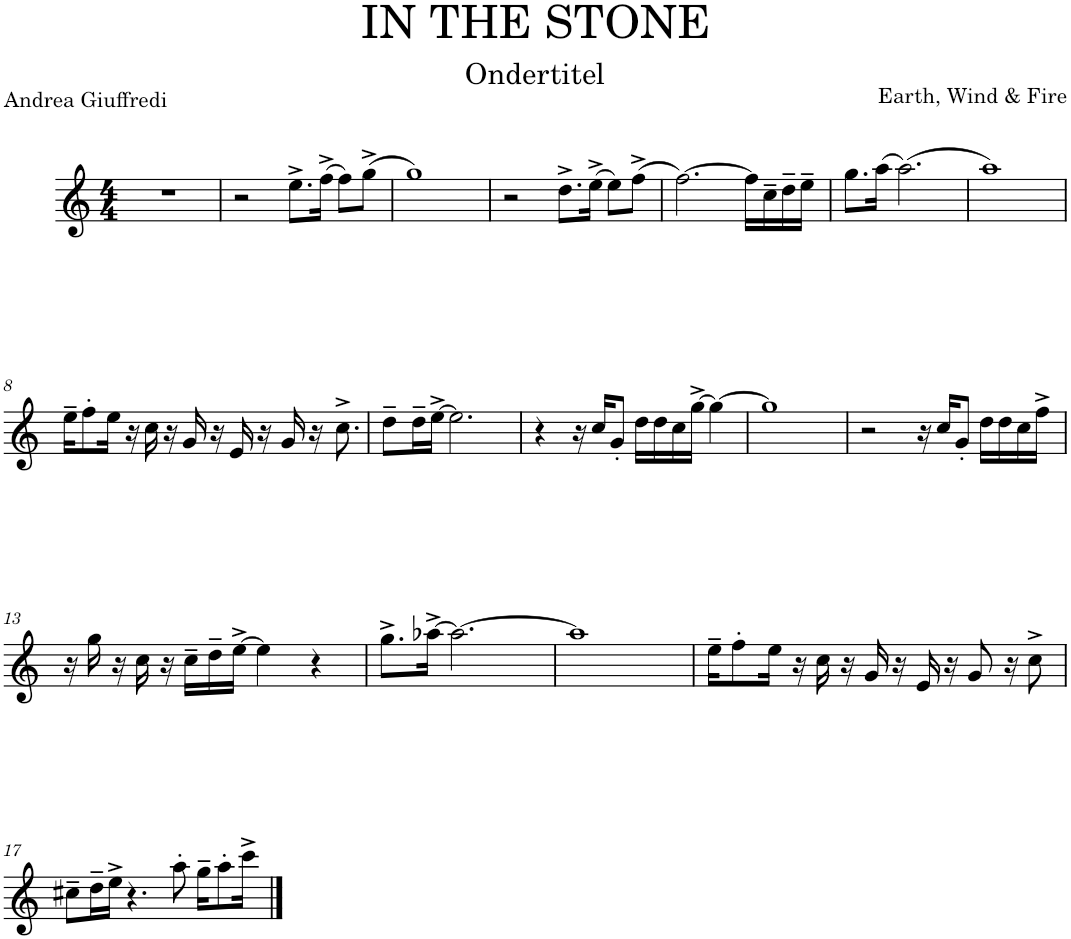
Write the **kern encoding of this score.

**kern
*part1
*staff1
*I"Trompet in Bb
*I'Trp. in Bb
*clefG2
*Trd1c2
*k[]
*M4/4
=1
1r
=2
2r
8.ee^\L
(16ff^\Jk
8ff\L)
(8gg^\J
=3
1gg)
=4
2r
8.dd^\L
(16ee^\Jk
8ee\L)
(8ff^\J
=5
[2.ff\)
16ff\LL]
16cc~\
16dd~\
16ee~\JJ
=6
8.gg\L
(16aa\Jk
(2.aa\)
=7
1aa)
!!LO:LB:g=z
=8
16ee~\KL
8ff'\
16ee\Jk
16r
16cc\
16r
16g/
16r
16e/
16r
16g/
16r
8.cc^\
=9
8dd~\L
16dd~\L
[16ee^\JJ
2.ee\]
=10
4r
16r
16cc/KL
8g'/J
16dd\LL
16dd\
16cc\
[16gg^\JJ
4gg\_
=11
1gg]
=12
2r
16r
16cc/KL
8g'/J
16dd\LL
16dd\
16cc\
16ff^\JJ
!!LO:LB:g=z
=13
16r
16gg\
16r
16cc\
16r
16cc~\LL
16dd~\
[16ee^\JJ
4ee\]
4r
=14
8.gg^\L
[16aa-X^\Jk
2.aa-\_
=15
1aa-]
=16
16ee~\KL
8ff'\
16ee\Jk
16r
16cc\
16r
16g/
16r
16e/
16r
8g/
16r
8cc^\
!!LO:LB:g=z
=17
8cc#X~\L
16dd~\L
16ee^\JJ
4.r
8aa'\
16gg~\KL
8aa'\
16ccc^\Jk
==
*-
